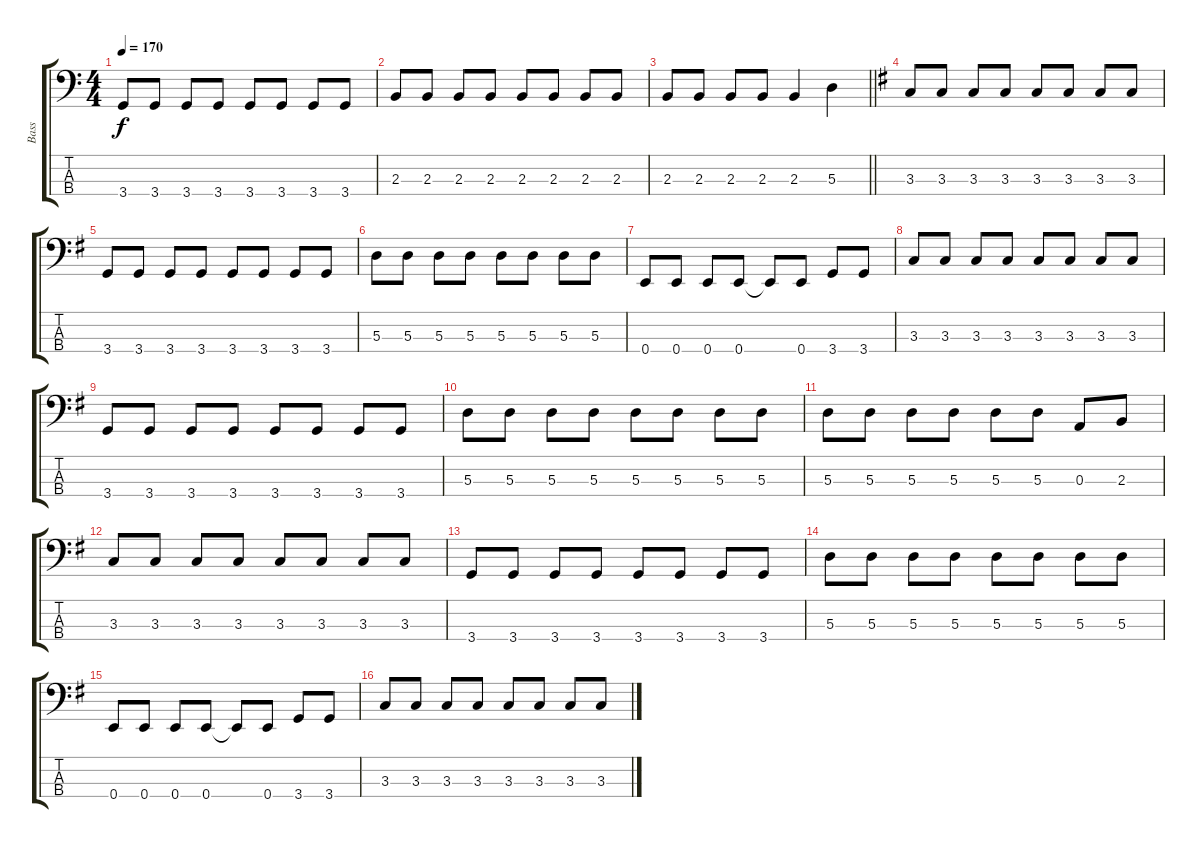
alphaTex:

\track ("Bass" "Bass") {instrument electricbasspick}
\staff {score tabs}
\tuning (G2 D2 A1 E1) {hide}
\ts (4 4)
\tempo 170
\clef f4
\ks c
3.4.8{dy f} 3.4.8 3.4.8 3.4.8 3.4.8 3.4.8 3.4.8 3.4.8 |
2.3.8 2.3.8 2.3.8 2.3.8 2.3.8 2.3.8 2.3.8 2.3.8 |
\barLineRight lightlight
2.3.8 2.3.8 2.3.8 2.3.8 2.3.4 5.3.4 |
\ks g
3.3.8 3.3.8 3.3.8 3.3.8 3.3.8 3.3.8 3.3.8 3.3.8 |
3.4.8 3.4.8 3.4.8 3.4.8 3.4.8 3.4.8 3.4.8 3.4.8 |
5.3.8 5.3.8 5.3.8 5.3.8 5.3.8 5.3.8 5.3.8 5.3.8 |
0.4.8 0.4.8 0.4.8 0.4.8 0.4{t}.8 0.4.8 3.4.8 3.4.8 |
3.3.8 3.3.8 3.3.8 3.3.8 3.3.8 3.3.8 3.3.8 3.3.8 |
3.4.8 3.4.8 3.4.8 3.4.8 3.4.8 3.4.8 3.4.8 3.4.8 |
5.3.8 5.3.8 5.3.8 5.3.8 5.3.8 5.3.8 5.3.8 5.3.8 |
5.3.8 5.3.8 5.3.8 5.3.8 5.3.8 5.3.8 0.3.8 2.3.8 |
3.3.8 3.3.8 3.3.8 3.3.8 3.3.8 3.3.8 3.3.8 3.3.8 |
3.4.8 3.4.8 3.4.8 3.4.8 3.4.8 3.4.8 3.4.8 3.4.8 |
5.3.8 5.3.8 5.3.8 5.3.8 5.3.8 5.3.8 5.3.8 5.3.8 |
0.4.8 0.4.8 0.4.8 0.4.8 0.4{t}.8 0.4.8 3.4.8 3.4.8 |
3.3.8 3.3.8 3.3.8 3.3.8 3.3.8 3.3.8 3.3.8 3.3.8
